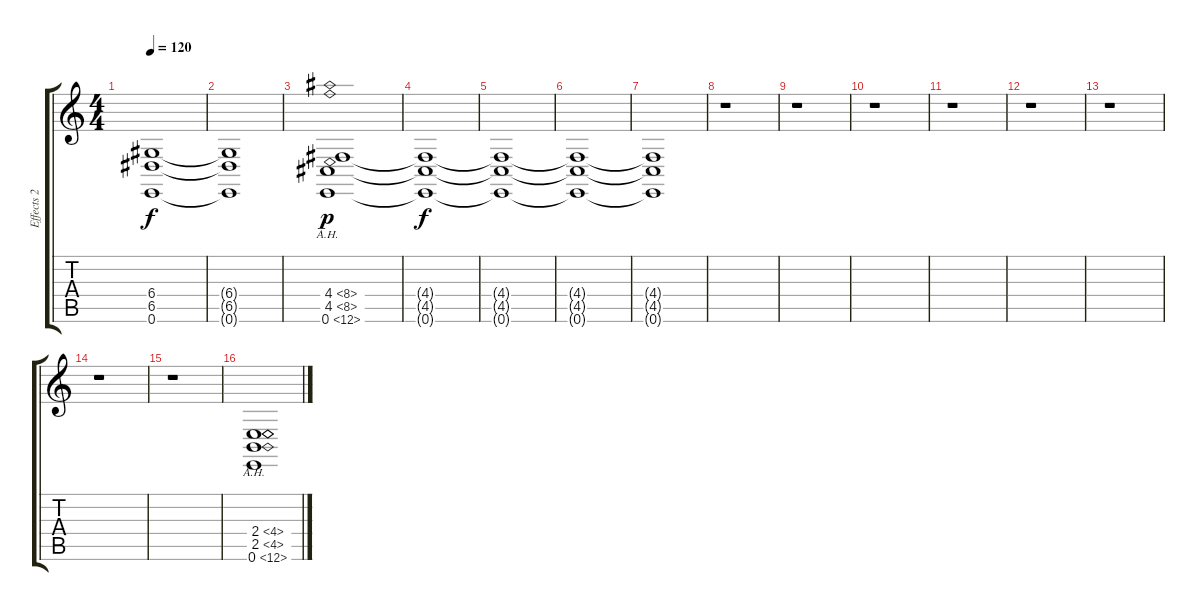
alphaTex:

\track ("Effects 2" "Effects 2") {instrument pad7halo}
\staff {score tabs}
\tuning (E4 B3 G3 D3 A2 E2) {hide}
\ts (4 4)
\tempo 120
\clef g2
\ks c
(6.4{t} 6.5{t} 0.6{t}).1{dy f} |
(6.4{t} 6.5{t} 0.6{t}).1 |
(4.4{ah 4} 4.5{ah 4} 0.6{ah 12}).1{dy p} |
(4.4{t} 4.5{t} 0.6{t}).1{dy f} |
(4.4{t} 4.5{t} 0.6{t}).1 |
(4.4{t} 4.5{t} 0.6{t}).1 |
(4.4{t} 4.5{t} 0.6{t}).1 |
r.1 |
r.1 |
r.1 |
r.1 |
r.1 |
r.1 |
r.1 |
r.1 |
(2.4{ah 2} 2.5{ah 2} 0.6{ah 12}).1
